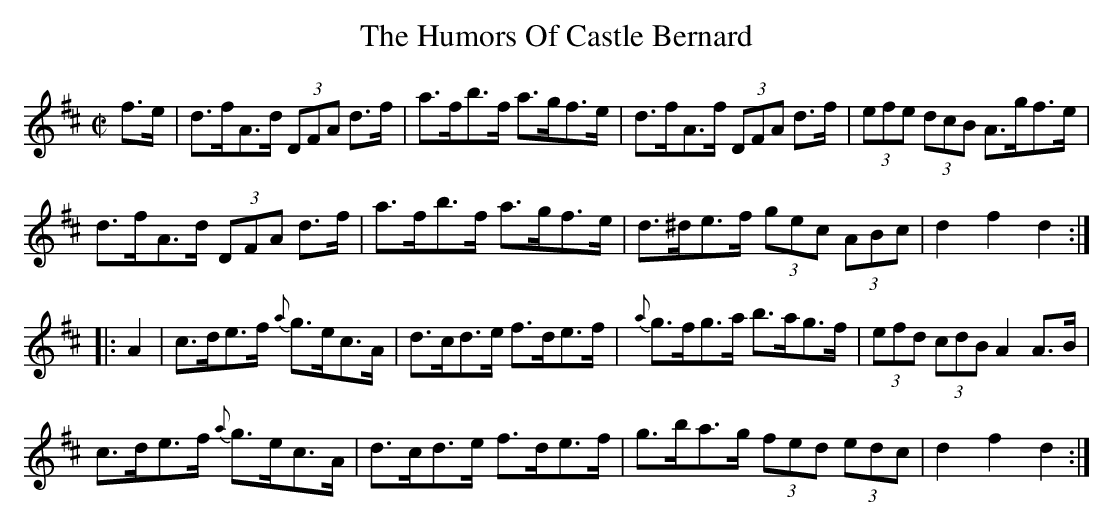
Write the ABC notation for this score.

X:1
T: The Humors Of Castle Bernard
M: C|
L: 1/8
K: D
  f>e | d>fA>d (3DFA d>f | a>fb>f a>gf>e | d>fA>f (3DFA d>f |(3efe (3dcB A>gf>e|
        d>fA>d (3DFA d>f | a>fb>f a>gf>e | d>^de>f (3gec (3ABc | d2 f2 d2 :|
|: A2 | c>de>f {a}g>ec>A | d>cd>e f>de>f | {a}g>fg>a b>ag>f |(3efd (3cdB A2 A>B|
        c>de>f {a}g>ec>A | d>cd>e f>de>f |  g>ba>g (3fed (3edc | d2 f2 d2 :|
